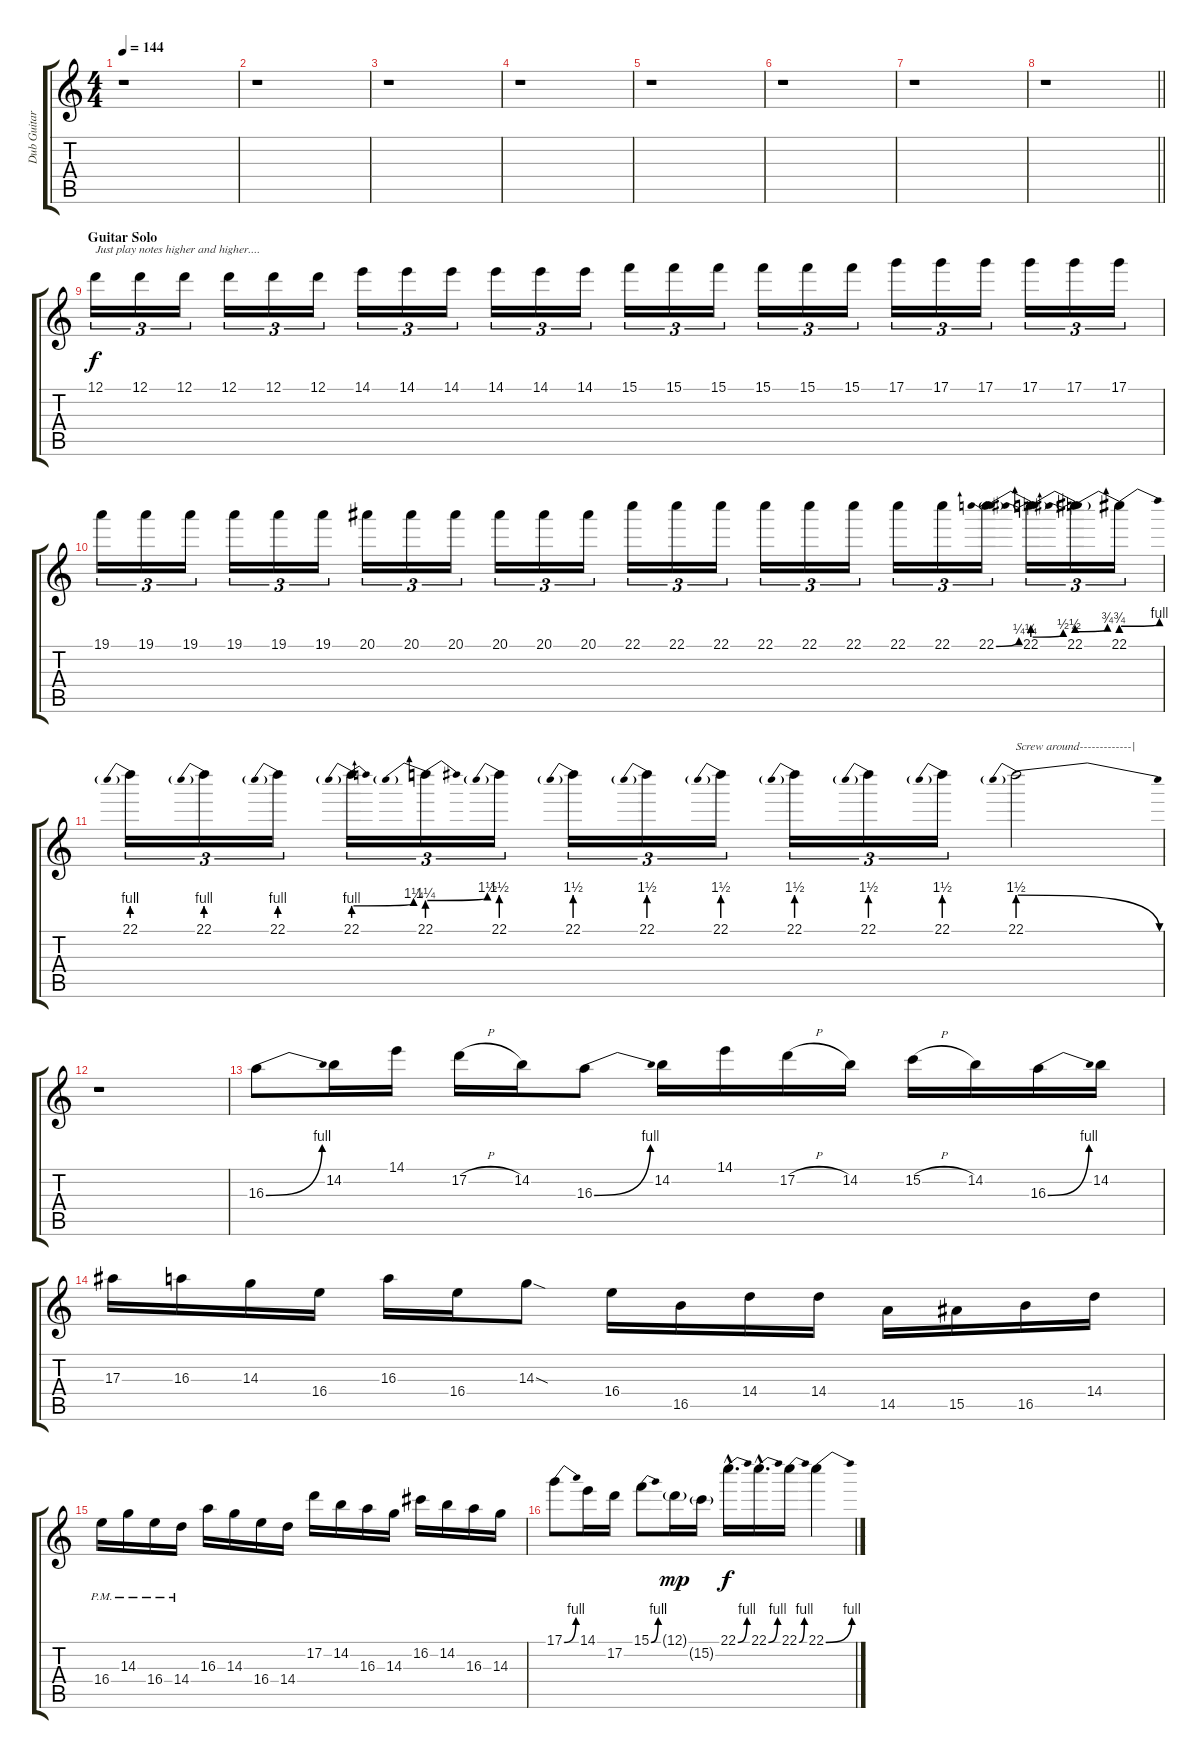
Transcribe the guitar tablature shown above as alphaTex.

\track ("Dub Guitar" "Dub Guitar") {instrument distortionguitar}
\staff {score tabs}
\tuning (D4 A3 F3 C3 G2 D2) {hide}
\ts (4 4)
\tempo 144
\clef g2
\ks c
r.1{dy f} |
r.1 |
r.1 |
r.1 |
r.1 |
r.1 |
r.1 |
\barLineRight lightlight
r.1 |
\section ("" "Guitar Solo")
12.1.16{tu (3 2) txt "Just play notes higher and higher...."} 12.1.16{tu (3 2)} 12.1.16{tu (3 2)} 12.1.16{tu (3 2)} 12.1.16{tu (3 2)} 12.1.16{tu (3 2)} 14.1.16{tu (3 2)} 14.1.16{tu (3 2)} 14.1.16{tu (3 2)} 14.1.16{tu (3 2)} 14.1.16{tu (3 2)} 14.1.16{tu (3 2)} 15.1.16{tu (3 2)} 15.1.16{tu (3 2)} 15.1.16{tu (3 2)} 15.1.16{tu (3 2)} 15.1.16{tu (3 2)} 15.1.16{tu (3 2)} 17.1.16{tu (3 2)} 17.1.16{tu (3 2)} 17.1.16{tu (3 2)} 17.1.16{tu (3 2)} 17.1.16{tu (3 2)} 17.1.16{tu (3 2)} |
19.1.16{tu (3 2)} 19.1.16{tu (3 2)} 19.1.16{tu (3 2)} 19.1.16{tu (3 2)} 19.1.16{tu (3 2)} 19.1.16{tu (3 2)} 20.1.16{tu (3 2)} 20.1.16{tu (3 2)} 20.1.16{tu (3 2)} 20.1.16{tu (3 2)} 20.1.16{tu (3 2)} 20.1.16{tu (3 2)} 22.1.16{tu (3 2)} 22.1.16{tu (3 2)} 22.1.16{tu (3 2)} 22.1.16{tu (3 2)} 22.1.16{tu (3 2)} 22.1.16{tu (3 2)} 22.1.16{tu (3 2)} 22.1.16{tu (3 2)} 22.1{be (bend 0 0 60 1)}.16{tu (3 2)} 22.1{be (prebendbend 0 1 60 2)}.16{tu (3 2)} 22.1{be (prebendbend 0 2 60 3)}.16{tu (3 2)} 22.1{be (prebendbend 0 3 60 4)}.16{tu (3 2)} |
22.1{be (prebend 0 4 60 4)}.16{tu (3 2)} 22.1{be (prebend 0 4 60 4)}.16{tu (3 2)} 22.1{be (prebend 0 4 60 4)}.16{tu (3 2)} 22.1{be (prebendbend 0 4 60 5)}.16{tu (3 2)} 22.1{be (prebendbend 0 5 60 6)}.16{tu (3 2)} 22.1{be (prebend 0 6 60 6)}.16{tu (3 2)} 22.1{be (prebend 0 6 60 6)}.16{tu (3 2)} 22.1{be (prebend 0 6 60 6)}.16{tu (3 2)} 22.1{be (prebend 0 6 60 6)}.16{tu (3 2)} 22.1{be (prebend 0 6 60 6)}.16{tu (3 2)} 22.1{be (prebend 0 6 60 6)}.16{tu (3 2)} 22.1{be (prebend 0 6 60 6)}.16{tu (3 2)} 22.1{be (prebendrelease 0 6 60 0)}.2{txt "Screw around-------------|"} |
r.1 |
16.3{be (bend 0 0 60 4)}.8 14.2.16 14.1.16 17.2{h}.16 14.2.16 16.3{be (bend 0 0 60 4)}.8 14.2.16 14.1.16 17.2{h}.16 14.2.16 15.2{h}.16 14.2.16 16.3{be (bend 0 0 60 4)}.16 14.2.16 |
17.3.16 16.3.16 14.3.16 16.4.16 16.3.16 16.4.16 14.3{sod}.8 16.4.16 16.5.16 14.4.16 14.4.16 14.5.16 15.5.16 16.5.16 14.4.16 |
16.4{pm}.16 14.3{pm}.16 16.4{pm}.16 14.4{pm}.16 16.3.16 14.3.16 16.4.16 14.4.16 17.2.16 14.2.16 16.3.16 14.3.16 16.2.16 14.2.16 16.3.16 14.3.16 |
17.1{be (bend 0 0 60 4)}.8 14.1.16 17.2.16 15.1{be (bend 0 0 60 4)}.8 12.1{g}.16{dy mp} 15.2{g}.16 22.1{be (bend 0 0 60 4) hac}.16{d dy f} 22.1{be (bend 0 0 60 4) hac}.16{d} 22.1{be (bend 0 0 60 4)}.16 22.1{be (bend 0 0 60 4)}.4
